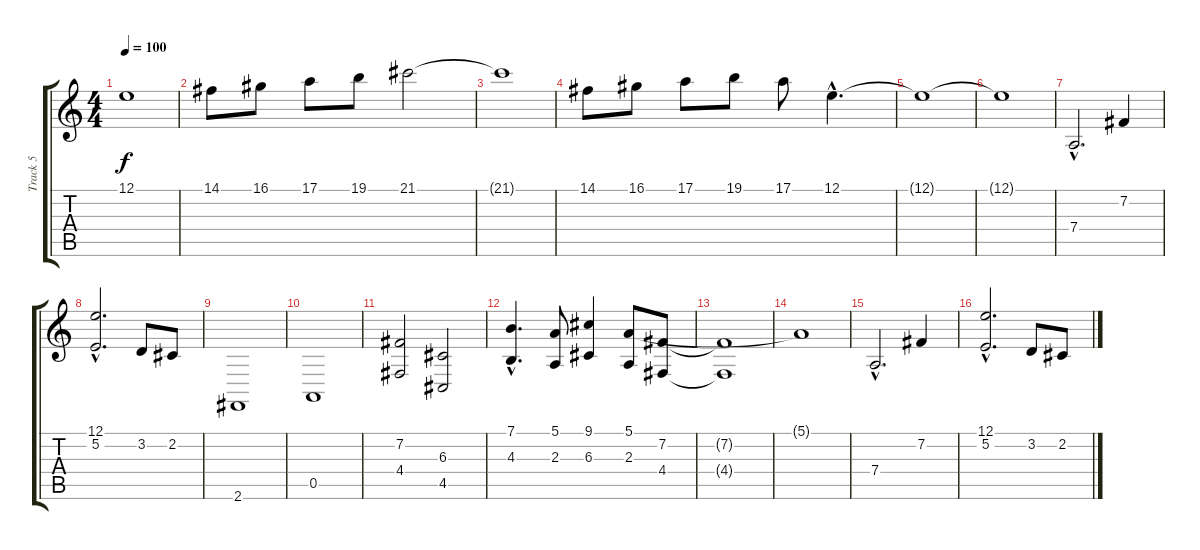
\track ("Track 5" "Track 5") {instrument flute}
\staff {score tabs}
\tuning (E4 B3 G3 D3 A2 E2) {hide}
\ts (4 4)
\tempo 100
\clef g2
\ks c
12.1{t}.1{dy f} |
14.1.8 16.1.8 17.1.8 19.1.8 21.1.2 |
21.1{t}.1 |
14.1.8 16.1.8 17.1.8 19.1.8 17.1.8 12.1{hac}.4{d} |
12.1{t}.1 |
12.1{t}.1 |
7.4{hac}.2{d} 7.2.4 |
(12.1{hac} 5.2{hac}).2{d} 3.2.8 2.2.8 |
2.6.1 |
0.5.1 |
(7.2 4.4).2 (6.3 4.5).2 |
(7.1{hac} 4.3{hac}).4{d} (5.1 2.3).8 (9.1 6.3).4 (5.1 2.3).8 (7.2 4.4).8 |
(7.2{t} 4.4{t}).1 |
5.1{t}.1 |
7.4{hac}.2{d} 7.2.4 |
(12.1{hac} 5.2{hac}).2{d} 3.2.8 2.2.8
